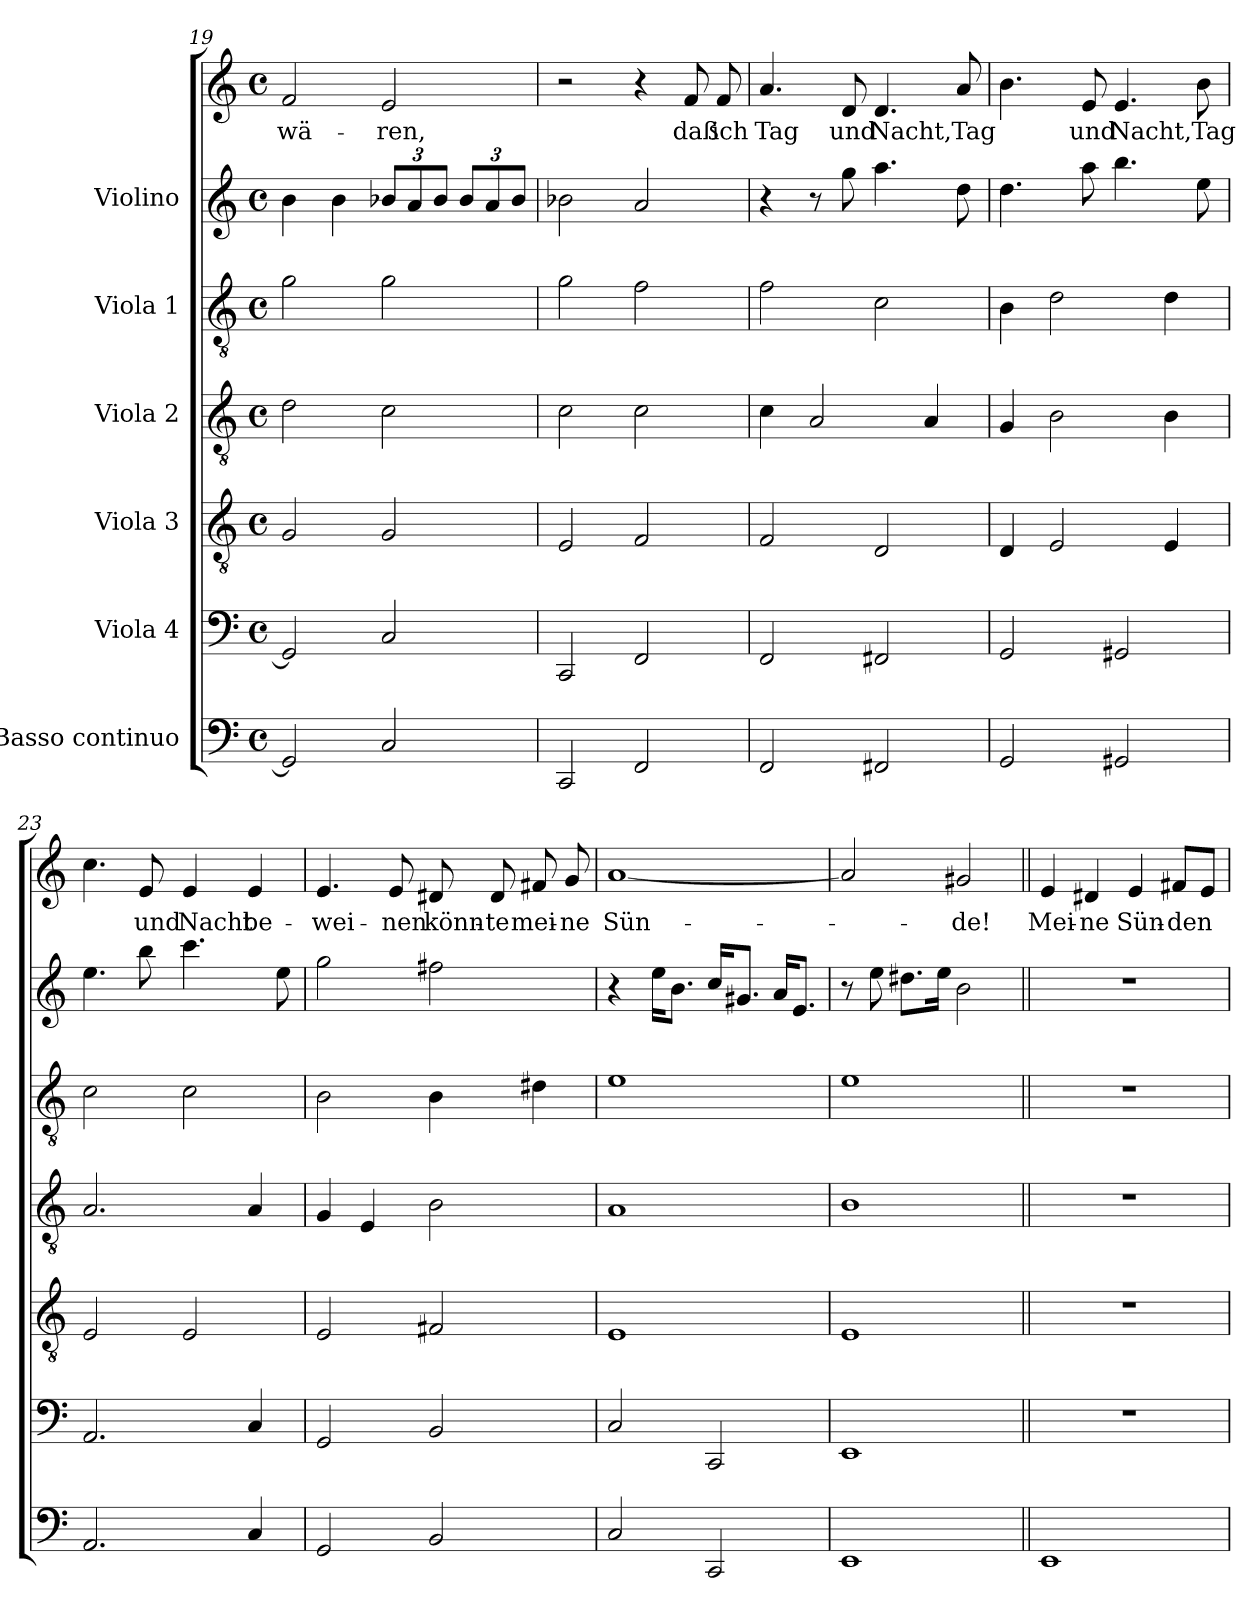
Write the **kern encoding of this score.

**kern	**kern	**kern	**kern	**kern	**kern	**kern	**text
*part7	*part6	*part5	*part4	*part3	*part2	*part1	*part1
*staff7	*staff6	*staff5	*staff4	*staff3	*staff2	*staff1	*staff1
*I"Basso continuo	*I"Viola 4	*I"Viola 3	*I"Viola 2	*I"Viola 1	*I"Violino	*	*
*clefF4	*clefF4	*clefGv2	*clefGv2	*clefGv2	*clefG2	*clefG2	*
*k[]	*k[]	*k[]	*k[]	*k[]	*k[]	*k[]	*
*C:	*C:	*C:	*C:	*C:	*C:	*C:	*
*M4/4	*M4/4	*M4/4	*M4/4	*M4/4	*M4/4	*M4/4	*
*met(c)	*met(c)	*met(c)	*met(c)	*met(c)	*met(c)	*met(c)	*
=19	=19	=19	=19	=19	=19	=19	=19
!	!	!	!	!	!	!	!LO:LY:b
2GG/]	2GG/]	2G/	2d\	2g\	4b\	2f/	wä-
.	.	.	.	.	4b\	.	.
!	!	!	!	!	!	!	!LO:LY:b
2C/	2C/	2G/	2c\	2g\	12b-X/L	2e/	-ren,
.	.	.	.	.	12a/	.	.
.	.	.	.	.	12b-/J	.	.
.	.	.	.	.	12b-/L	.	.
.	.	.	.	.	12a/	.	.
.	.	.	.	.	12b-/J	.	.
=20	=20	=20	=20	=20	=20	=20	=20
2CC/	2CC/	2E/	2c\	2g\	2b-X\	2r	.
2FF/	2FF/	2F/	2c\	2f\	2a/	4r	.
!	!	!	!	!	!	!	!LO:LY:b
.	.	.	.	.	.	8f/	daß
!	!	!	!	!	!	!	!LO:LY:b
.	.	.	.	.	.	8f/	ich
=21	=21	=21	=21	=21	=21	=21	=21
!	!	!	!	!	!	!	!LO:LY:b
2FF/	2FF/	2F/	4c\	2f\	4r	4.a/	Tag
.	.	.	2A/	.	8r	.	.
!	!	!	!	!	!	!	!LO:LY:b
.	.	.	.	.	8gg\	8d/	und
!	!	!	!	!	!	!	!LO:LY:b
2FF#X/	2FF#X/	2D/	.	2c\	4.aa\	4.d/	Nacht,
.	.	.	4A/	.	.	.	.
!	!	!	!	!	!	!	!LO:LY:b
.	.	.	.	.	8dd\	8a/	Tag
=22	=22	=22	=22	=22	=22	=22	=22
2GG/	2GG/	4D/	4G/	4B\	4.dd\	4.b\	.
.	.	2E/	2B\	2d\	.	.	.
!	!	!	!	!	!	!	!LO:LY:b
.	.	.	.	.	8aa\	8e/	und
!	!	!	!	!	!	!	!LO:LY:b
2GG#X/	2GG#X/	.	.	.	4.bb\	4.e/	Nacht,
.	.	4E/	4B\	4d\	.	.	.
!	!	!	!	!	!	!	!LO:LY:b
.	.	.	.	.	8ee\	8b\	Tag
!!LO:PB:g=z
=23	=23	=23	=23	=23	=23	=23	=23
2.AA/	2.AA/	2E/	2.A/	2c\	4.ee\	4.cc\	.
!	!	!	!	!	!	!	!LO:LY:b
.	.	.	.	.	8bb\	8e/	und
!	!	!	!	!	!	!	!LO:LY:b
.	.	2E/	.	2c\	4.ccc\	4e/	Nacht
!	!	!	!	!	!	!	!LO:LY:b
4C/	4C/	.	4A/	.	.	4e/	be-
.	.	.	.	.	8ee\	.	.
=24	=24	=24	=24	=24	=24	=24	=24
!	!	!	!	!	!	!	!LO:LY:b
2GG/	2GG/	2E/	4G/	2B\	2gg\	4.e/	-wei-
.	.	.	4E/	.	.	.	.
!	!	!	!	!	!	!	!LO:LY:b
.	.	.	.	.	.	8e/	-nen
!	!	!	!	!	!	!	!LO:LY:b
2BB/	2BB/	2F#X/	2B\	4B\	2ff#X\	8d#X/	könn-
!	!	!	!	!	!	!	!LO:LY:b
.	.	.	.	.	.	8d#/	-te
!	!	!	!	!	!	!	!LO:LY:b
.	.	.	.	4d#X\	.	8f#X/	mei-
!	!	!	!	!	!	!	!LO:LY:b
.	.	.	.	.	.	8g/	-ne
=25	=25	=25	=25	=25	=25	=25	=25
!	!	!	!	!	!	!	!LO:LY:b
2C/	2C/	1E	1A	1e	4r	[1a	Sün-
.	.	.	.	.	16ee\KL	.	.
.	.	.	.	.	8.b\J	.	.
2CC/	2CC/	.	.	.	16cc/KL	.	.
.	.	.	.	.	8.g#X/J	.	.
.	.	.	.	.	16a/KL	.	.
.	.	.	.	.	8.e/J	.	.
=26	=26	=26	=26	=26	=26	=26	=26
1EE	1EE	1E	1B	1e	8r	2a/]	.
.	.	.	.	.	8ee\	.	.
.	.	.	.	.	8.dd#X\L	.	.
.	.	.	.	.	16ee\Jk	.	.
!	!	!	!	!	!	!	!LO:LY:b
.	.	.	.	.	2b\	2g#X/	-de!
=27||	=27||	=27||	=27||	=27||	=27||	=27||	=27||
!	!	!	!	!	!	!	!LO:LY:b
1EE	1r	1r	1r	1r	1r	4e/	Mei-
!	!	!	!	!	!	!	!LO:LY:b
.	.	.	.	.	.	4d#X/	-ne
!	!	!	!	!	!	!	!LO:LY:b
.	.	.	.	.	.	4e/	Sün-
!	!	!	!	!	!	!	!LO:LY:b
.	.	.	.	.	.	8f#X/L	-den
.	.	.	.	.	.	8e/J	.
=	=	=	=	=	=	=	=
*-	*-	*-	*-	*-	*-	*-	*-
